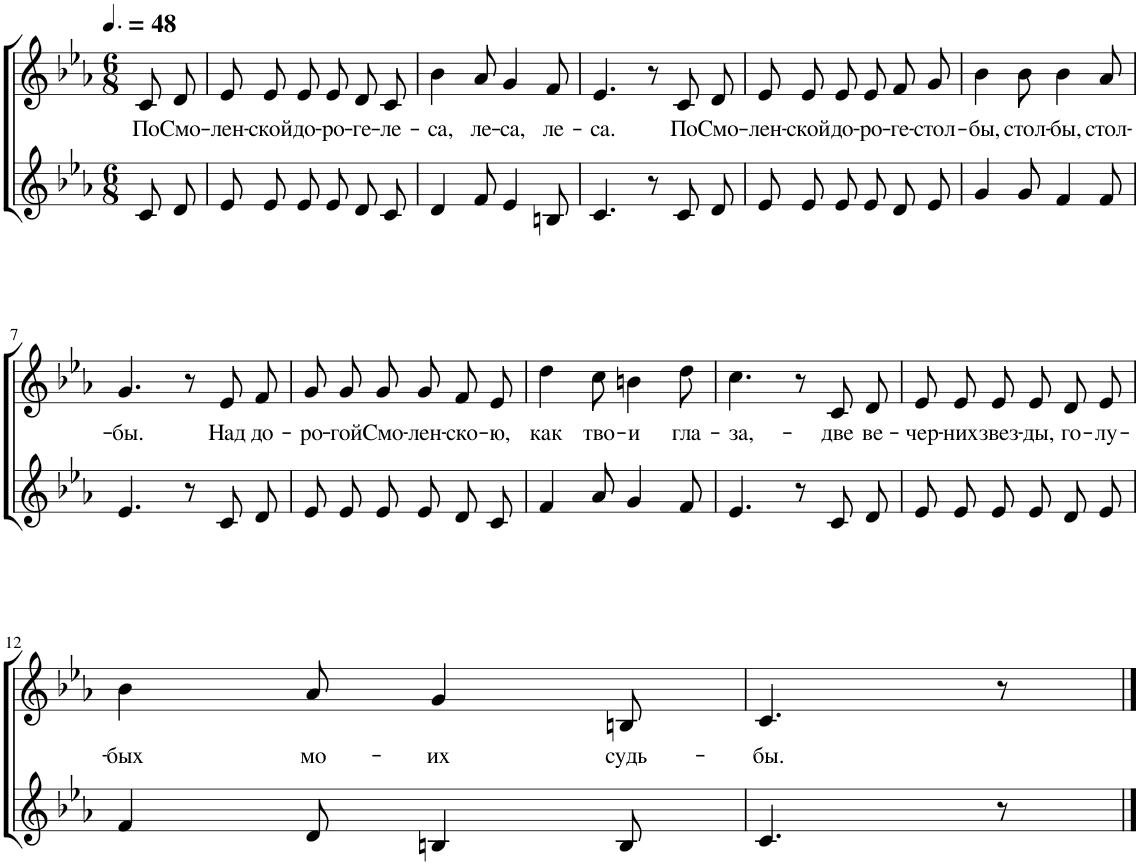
**kern	**kern	**text
*part2	*part1	*part1
*staff2	*staff1	*staff1
*I"Voice	*I"Voice	*
*clefG2	*clefG2	*
*Trd4c7	*	*
*k[b-e-a-]	*k[b-e-a-]	*
*M6/8	*M6/8	*
*MM72	*MM72	*
=1	=1	=1
!	!	!LO:LY:b
8c/L	8c/L	По
!	!	!LO:LY:b
8d/J	8d/J	Смо-
=2	=2	=2
!	!	!LO:LY:b
8e-/L	8e-/L	-лен-
!	!	!LO:LY:b
8e-/	8e-/	-ской
!	!	!LO:LY:b
8e-/J	8e-/J	до-
!	!	!LO:LY:b
8e-/L	8e-/L	-ро-
!	!	!LO:LY:b
8d/	8d/	-ге-
!	!	!LO:LY:b
8c/J	8c/J	-ле-
=3	=3	=3
!	!	!LO:LY:b
4d/	4b-\	-са,
!	!	!LO:LY:b
8f/	8a-/	ле-
!	!	!LO:LY:b
4e-/	4g/	-са,
!	!	!LO:LY:b
8Bn/	8f/	ле-
=4	=4	=4
!	!	!LO:LY:b
4.c/	4.e-/	-са.
8r	8r	.
!	!	!LO:LY:b
8c/L	8c/L	По
!	!	!LO:LY:b
8d/J	8d/J	Смо-
=5	=5	=5
!	!	!LO:LY:b
8e-/L	8e-/L	-лен-
!	!	!LO:LY:b
8e-/	8e-/	-ской
!	!	!LO:LY:b
8e-/J	8e-/J	до-
!	!	!LO:LY:b
8e-/L	8e-/L	-ро-
!	!	!LO:LY:b
8d/	8f/	-ге-
!	!	!LO:LY:b
8e-/J	8g/J	-стол-
=6	=6	=6
!	!	!LO:LY:b
4g/	4b-\	-бы,
!	!	!LO:LY:b
8g/	8b-\	стол-
!	!	!LO:LY:b
4f/	4b-\	-бы,
!	!	!LO:LY:b
8f/	8a-/	стол-
!!LO:LB:g=z
=7	=7	=7
!	!	!LO:LY:b
4.e-/	4.g/	-бы.
8r	8r	.
!	!	!LO:LY:b
8c/L	8e-/L	Над
!	!	!LO:LY:b
8d/J	8f/J	до-
=8	=8	=8
!	!	!LO:LY:b
8e-/L	8g/L	-ро-
!	!	!LO:LY:b
8e-/	8g/	-гой
!	!	!LO:LY:b
8e-/J	8g/J	Смо-
!	!	!LO:LY:b
8e-/L	8g/L	-лен-
!	!	!LO:LY:b
8d/	8f/	-ско-
!	!	!LO:LY:b
8c/J	8e-/J	-ю,
=9	=9	=9
!	!	!LO:LY:b
4f/	4dd\	как
!	!	!LO:LY:b
8a-/	8cc\	тво-
!	!	!LO:LY:b
4g/	4bn\	-и
!	!	!LO:LY:b
8f/	8dd\	гла-
=10	=10	=10
!	!	!LO:LY:b
4.e-/	4.cc\	-за,-
8r	8r	.
!	!	!LO:LY:b
8c/L	8c/L	-две
!	!	!LO:LY:b
8d/J	8d/J	ве-
=11	=11	=11
!	!	!LO:LY:b
8e-/L	8e-/L	-чер-
!	!	!LO:LY:b
8e-/	8e-/	-них
!	!	!LO:LY:b
8e-/J	8e-/J	звез-
!	!	!LO:LY:b
8e-/L	8e-/L	-ды,
!	!	!LO:LY:b
8d/	8d/	го-
!	!	!LO:LY:b
8e-/J	8e-/J	-лу-
!!LO:LB:g=z
=12	=12	=12
!	!	!LO:LY:b
4f/	4b-\	-бых
!	!	!LO:LY:b
8d/	8a-/	мо-
!	!	!LO:LY:b
4Bn/	4g/	-их
!	!	!LO:LY:b
8B/	8Bn/	судь-
=13	=13	=13
!	!	!LO:LY:b
4.c/	4.c/	-бы.
8r	8r	.
==	==	==
*-	*-	*-
